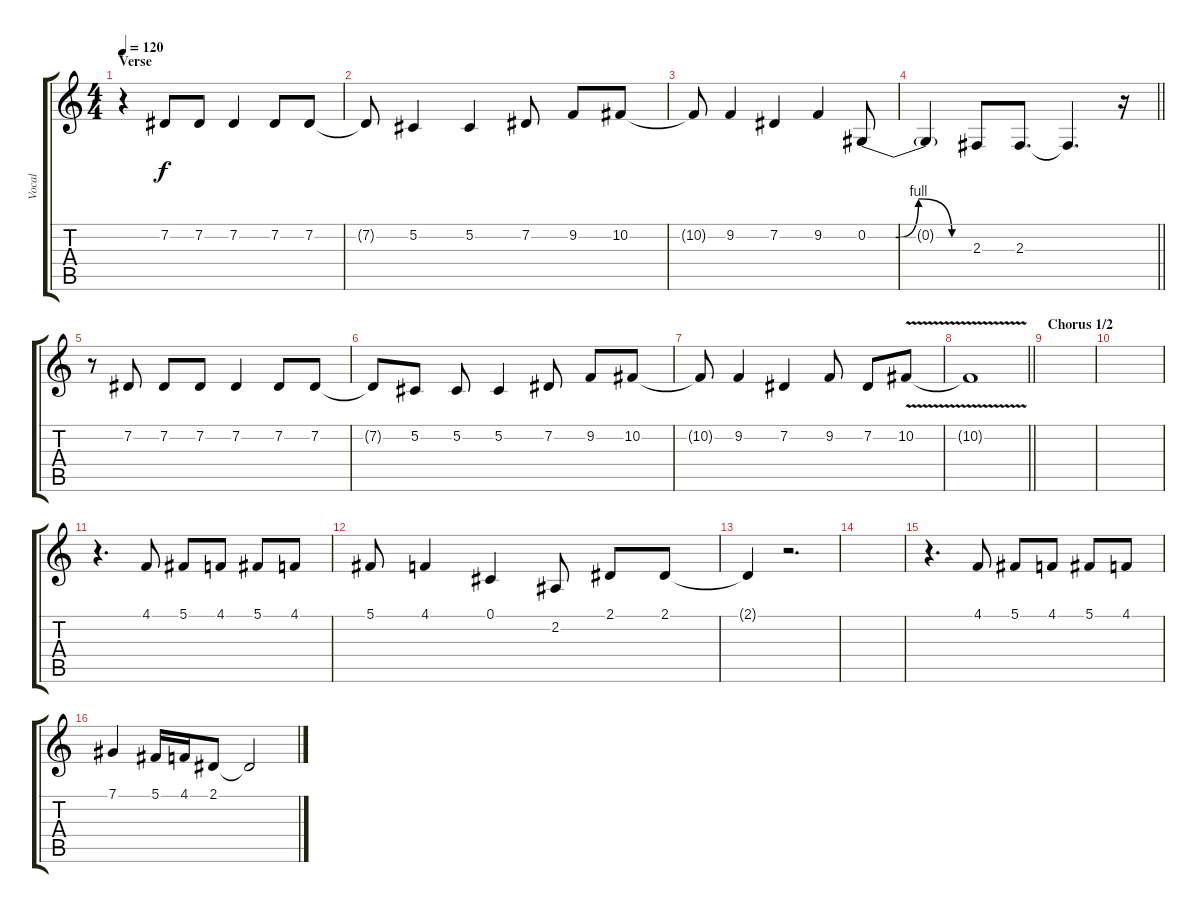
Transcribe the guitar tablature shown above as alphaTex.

\track ("Vocal" "Vocal") {instrument stringensemble1}
\staff {score tabs}
\tuning (Db4 Ab3 E3 B2 Gb2 B1) {hide}
\ts (4 4)
\section ("" "Verse")
\tempo 120
\clef g2
\ks c
r.4{dy f} 7.2.8 7.2.8 7.2.4 7.2.8 7.2.8 |
7.2{t}.8 5.2.4 5.2.4 7.2.8 9.2.8 10.2.8 |
10.2{t}.8 9.2.4 7.2.4 9.2.4 0.2{be (custom 0 0 16 0 29 4 48 0 60 0)}.8 |
\barLineRight lightlight
0.2{t}.4 2.3.8 2.3.8{d} 2.3{t}.4{d} r.16 |
r.8 7.2.8 7.2.8 7.2.8 7.2.4 7.2.8 7.2.8 |
7.2{t}.8 5.2.8 5.2.8 5.2.4 7.2.8 9.2.8 10.2.8 |
10.2{t}.8 9.2.4 7.2.4 9.2.8 7.2.8 10.2{v}.8 |
\barLineRight lightlight
10.2{t}.1 |
\section ("" "Chorus 1/2")
|
|
r.4{d} 4.1.8 5.1.8 4.1.8 5.1.8 4.1.8 |
5.1.8 4.1.4 0.1.4 2.2.8 2.1.8 2.1.8 |
2.1{t}.4 r.2{d} |
|
r.4{d} 4.1.8 5.1.8 4.1.8 5.1.8 4.1.8 |
7.1.4 5.1.16 4.1.16 2.1.8 2.1{t}.2
